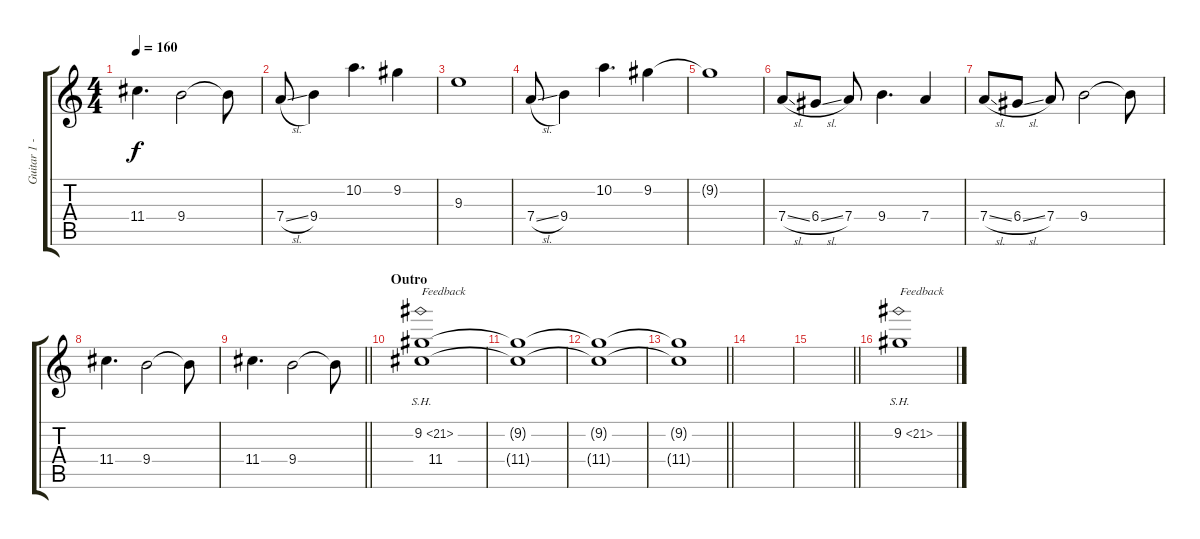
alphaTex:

\track ("Guitar 1 - Lead" "Guitar 1 -") {instrument distortionguitar}
\staff {score tabs}
\tuning (E4 B3 G3 D3 A2 D2) {hide}
\ts (4 4)
\tempo 160
\clef g2
\ks c
11.4.4{d dy f} 9.4.2 9.4{t}.8 |
7.4{sl}.8 9.4.4 10.2.4{d} 9.2.4 |
9.3.1 |
7.4{sl}.8 9.4.4 10.2.4{d} 9.2.4 |
9.2{t}.1 |
7.4{sl}.8 6.4{sl}.8 7.4.8 9.4.4{d} 7.4.4 |
7.4{sl}.8 6.4{sl}.8 7.4.8 9.4.2 9.4{t}.8 |
11.4.4{d} 9.4.2 9.4{t}.8 |
\barLineRight lightlight
11.4.4{d} 9.4.2 9.4{t}.8 |
\section ("" "Outro")
(9.2{sh 12} 11.4).1{txt "Feedback" volume 0} |
(9.2{t} 11.4{t}).1{volume 13} |
(9.2{t} 11.4{t}).1 |
\barLineRight lightlight
(9.2{t} 11.4{t}).1 |
\section ("" "")
|
\barLineRight lightlight
|
9.2{sh 12}.1{txt "Feedback" volume 14}
